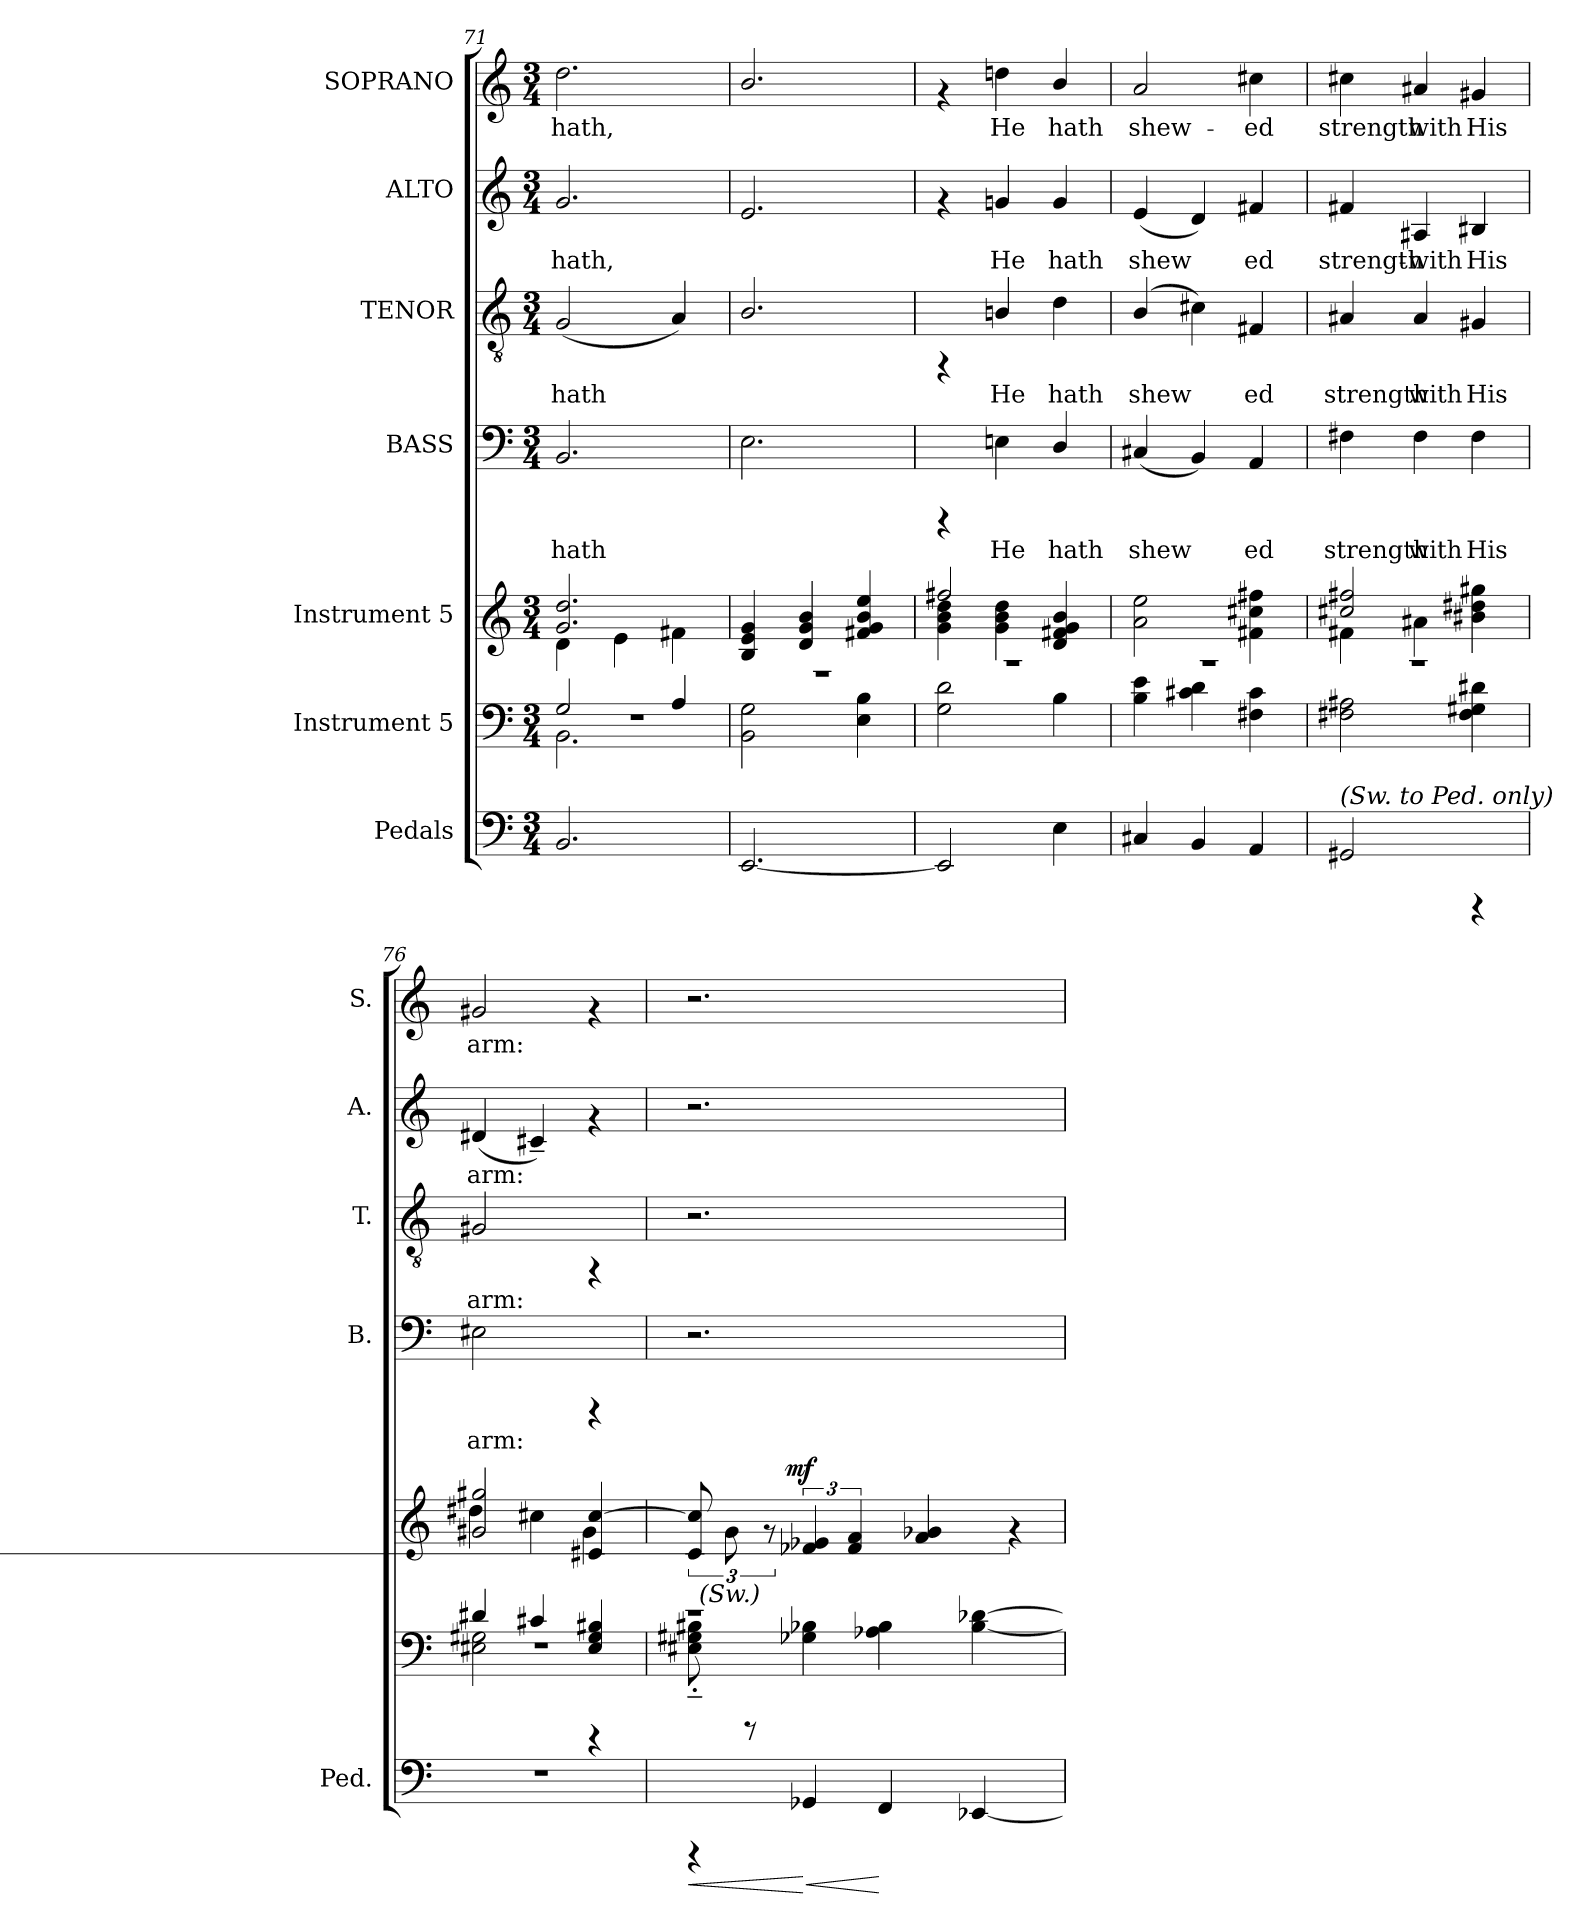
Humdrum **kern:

**kern	**dynam	**kern	**dynam	**kern	**dynam	**kern	**text	**kern	**text	**kern	**text	**kern	**text
*part7	*part7	*part6	*part6	*part5	*part5	*part4	*part4	*part3	*part3	*part2	*part2	*part1	*part1
*staff7	*staff7	*staff6	*staff6	*staff5	*staff5	*staff4	*staff4	*staff3	*staff3	*staff2	*staff2	*staff1	*staff1
*I"Pedals	*	*I"Instrument 5	*	*I"Instrument 5	*	*I"BASS	*	*I"TENOR	*	*I"ALTO	*	*I"SOPRANO	*
*I'Ped.	*	*	*	*	*	*I'B.	*	*I'T.	*	*I'A.	*	*I'S.	*
*clefF4	*	*clefF4	*	*clefG2	*	*clefF4	*	*clefGv2	*	*clefG2	*	*clefG2	*
*k[]	*	*k[]	*	*k[]	*	*k[]	*	*k[]	*	*k[]	*	*k[]	*
*C:	*	*C:	*	*C:	*	*C:	*	*C:	*	*C:	*	*C:	*
*M3/4	*	*M3/4	*	*M3/4	*	*M3/4	*	*M3/4	*	*M3/4	*	*M3/4	*
=71	=71	=71	=71	=71	=71	=71	=71	=71	=71	=71	=71	=71	=71
*	*	*^	*	*^	*	*	*	*	*	*	*	*	*
*	*	*	*^	*	*	*	*	*	*	*	*	*	*	*	*
!	!	!	!	!	!	!	!	!	!	!LO:LY:b:cj	!	!LO:LY:b:cj	!	!LO:LY:b:cj	!	!LO:LY:b:cj
2.BB/	.	2.r	2G/	2.BB\	.	2.g/ 2.dd/	4d\	.	2.BB/	hath	(<2G/	hath	2.g/	hath,	2.dd\	hath,
.	.	.	.	.	.	.	4e\	.	.	.	.	.	.	.	.	.
!	!	!	!	!	!	!	!	!	!	!	!	!LO:LY:b:cj	!	!	!	!
.	.	.	4A/	.	.	.	4f#X\	.	.	.	4A/)	.	.	.	.	.
*	*	*	*v	*v	*	*	*	*	*	*	*	*	*	*	*	*
!!LO:PB:g=z
=72	=72	=72	=72	=72	=72	=72	=72	=72	=72	=72	=72	=72	=72	=72	=72
!	!	!	!	!	!	!	!	!	!LO:LY:b:cj	!	!LO:LY:b:cj	!	!LO:LY:b:cj	!	!LO:LY:b:cj
*	*	*	*	*	*v	*v	*	*	*	*	*	*	*	*	*
[<2.EE/	.	2.r	2G\ 2BB\	.	4e/ 4B/ 4g/	.	2.E\	.	2.B/	.	2.e/	.	2.b/	.
.	.	.	.	.	4b/ 4d/ 4g/	.	.	.	.	.	.	.	.	.
.	.	.	4B\ 4E\	.	4ee/ 4b/ 4f#X/ 4g/	.	.	.	.	.	.	.	.	.
=73	=73	=73	=73	=73	=73	=73	=73	=73	=73	=73	=73	=73	=73	=73
*	*	*	*	*	*^	*	*	*	*	*	*	*	*	*
2EE/]	.	2.r	2G\ 2d\	.	2ff#X/	4dd\ 4b\ 4g\	.	4rCCC	.	4rFF	.	4rf	.	4rf	.
!	!	!	!	!	!	!	!	!	!LO:LY:b:cj	!	!LO:LY:b:cj	!	!LO:LY:b:cj	!	!LO:LY:b:cj
.	.	.	.	.	.	4b\ 4g\ 4dd\	.	4En\	He	4Bn/	He	4gn/	He	4ddn\	He
!	!	!	!	!	!	!	!	!	!LO:LY:b:cj	!	!LO:LY:b:cj	!	!LO:LY:b:cj	!	!LO:LY:b:cj
4E\	.	.	4B\	.	4b/ 4f#X/ 4d/ 4g/	4ryy	.	4D/	hath	4d\	hath	4g/	hath	4b/	hath
=74	=74	=74	=74	=74	=74	=74	=74	=74	=74	=74	=74	=74	=74	=74	=74
!	!	!	!	!	!	!	!	!	!LO:LY:b:cj	!	!LO:LY:b:cj	!	!LO:LY:b:cj	!	!LO:LY:b:cj
*	*	*	*	*	*v	*v	*	*	*	*	*	*	*	*	*
4C#X/	.	2.r	4B\ 4e\	.	2a\ 2ee\	.	(<4C#X/	shew-	(<4B/	shew-	(<4e/	shew-	2a/	shew-
!	!	!	!	!	!	!	!	!LO:LY:b:cj	!	!LO:LY:b:cj	!	!LO:LY:b:cj	!	!
4BB/	.	.	4c#X\ 4d\	.	.	.	4BB/)	--	4c#X\)	--	4d/)	--	.	.
!	!	!	!	!	!	!	!	!LO:LY:b:cj	!	!LO:LY:b:cj	!	!LO:LY:b:cj	!	!LO:LY:b:cj
4AA/	.	.	4c#\ 4F#X\	.	4ff#X\ 4cc#X\ 4f#X\	.	4AA/	-ed	4F#X/	-ed	4f#X/	-ed	4cc#X\	-ed
=75	=75	=75	=75	=75	=75	=75	=75	=75	=75	=75	=75	=75	=75	=75
*	*	*	*	*	*^	*	*	*	*	*	*	*	*	*
!LO:TX:a:i:t=(Sw. to Ped. only)	!	!	!	!	!	!	!	!	!	!	!	!	!	!	!
!	!	!	!	!	!	!	!	!	!LO:LY:b:cj	!	!LO:LY:b:cj	!	!LO:LY:b:cj	!	!LO:LY:b:cj
2GG#X/	.	2.r	2F#X\ 2A#X\	.	2cc#X/ 2ff#X/	4f#X\	.	4F#X\	strength	4A#X/	strength	4f#X/	strength-	4cc#X\	strength
!	!	!	!	!	!	!	!	!	!LO:LY:b:cj	!	!LO:LY:b:cj	!	!LO:LY:b:cj	!	!LO:LY:b:cj
.	.	.	.	.	.	4a#X\	.	4F#\	with	4A#/	with	4A#X/	-with	4a#X/	with
!	!	!	!	!	!	!	!	!	!LO:LY:b:cj	!	!LO:LY:b:cj	!	!LO:LY:b:cj	!	!LO:LY:b:cj
4rCCC	.	.	4d#X\ 4F#\ 4G#X\	.	4ryy	4gg#X\ 4dd#X\ 4b#X\	.	4F#\	His	4G#X/	His	4B#X/	His	4g#X/	His
=76	=76	=76	=76	=76	=76	=76	=76	=76	=76	=76	=76	=76	=76	=76	=76
*	*	*	*^	*	*	*	*	*	*	*	*	*	*	*	*
!	!	!	!	!	!	!	!	!	!	!LO:LY:b:cj	!	!LO:LY:b:cj	!	!LO:LY:b:cj	!	!LO:LY:b:cj
2.r	.	2.r	4d#X/	2E#X\ 2G#X\	.	2g#X/ 2gg#X/	4dd#X\	.	2E#X\	arm:	2G#X/	arm:	(<4d#X/	arm:	2g#X/	arm:
!	!	!	!	!	!	!	!	!	!	!	!	!	!	!LO:LY:b:cj	!	!
.	.	.	4c#X/	.	.	.	4cc#X\	.	.	.	.	.	4c#X~</)	.	.	.
.	.	.	4B#X/ 4E#/ 4G#/	4rAAAA	.	[>4cc#/ 4c#X/	4g#\	.	4rCCC	.	4rFF	.	4rf	.	4rf	.
=77	=77	=77	=77	=77	=77	=77	=77	=77	=77	=77	=77	=77	=77	=77	=77	=77
!	!LO:HP:b	!LO:N:vis=1	!	!	!	!	!	!	!	!	!	!	!	!	!	!
*	*	*	*	*^	*	*	*	*	*	*	*	*	*	*	*	*
4rCCC	<	2.r	8B#X\~>'> 8G#X\~>'> 8E#X\~>'>	8..ryy	64ryy	.	12cc#/] 12c/	8..ryy	.	2.r	.	2.r	.	2.r	.	2.r	.
!	!	!	!	!	!LO:TX:a:i:t=(Sw.)	!	!	!	!	!	!	!	!	!	!	!	!
.	.	.	.	.	2ryy	.	.	.	.	.	.	.	.	.	.	.	.
.	.	.	.	.	.	.	12g\	.	.	.	.	.	.	.	.	.	.
.	.	.	8rCCC	.	.	.	.	.	.	.	.	.	.	.	.	.	.
.	.	.	.	.	.	.	12rf	.	.	.	.	.	.	.	.	.	.
!	!	!	!	!	!	!LO:DY:a	!	!	!	!	!	!	!	!	!	!	!
!	!	!	!	!	!	!LO:DY:n=1:b	!	!	!LO:DY:a	!	!	!	!	!	!	!	!
.	.	.	.	2ryy	.	mf mf	.	2ryy	mf	.	.	.	.	.	.	.	.
!	!LO:HP:n=1:b	!	!	!	!	!	!	!	!	!	!	!	!	!	!	!	!
4GG-X>/	[ <	.	4B-X\< 4G-X\<	.	.	.	6d-X/ 6e-X/	.	.	.	.	.	.	.	.	.	.
.	.	.	.	.	.	.	6d-/ 6f/	.	.	.	.	.	.	.	.	.	.
4FF/	[	.	4A-X\ 4B-\	.	.	.	.	.	.	.	.	.	.	.	.	.	.
.	.	.	.	.	4ryy	.	.	.	.	.	.	.	.	.	.	.	.
.	.	.	.	.	.	.	4f/ 4g-X/	.	.	.	.	.	.	.	.	.	.
.	.	.	.	4ryy	.	.	.	4ryy	.	.	.	.	.	.	.	.	.
[<4EE-X/	.	4ryy	[<4B-\ [>4d-X\	.	.	.	.	.	.	4ryy	.	4ryy	.	4ryy	.	4ryy	.
.	.	.	.	.	8...ryy	.	.	.	.	.	.	.	.	.	.	.	.
!	!	!	!	!	!	!	!LO:N:vis=4	!	!	!	!	!	!	!	!	!	!
.	.	.	.	.	.	.	6rf	.	.	.	.	.	.	.	.	.	.
.	.	.	.	32ryy	.	.	.	32ryy	.	.	.	.	.	.	.	.	.
*	*	*v	*v	*v	*v	*	*	*	*	*	*	*	*	*	*	*	*
*	*	*	*	*v	*v	*	*	*	*	*	*	*	*	*
=	=	=	=	=	=	=	=	=	=	=	=	=	=
*-	*-	*-	*-	*-	*-	*-	*-	*-	*-	*-	*-	*-	*-
